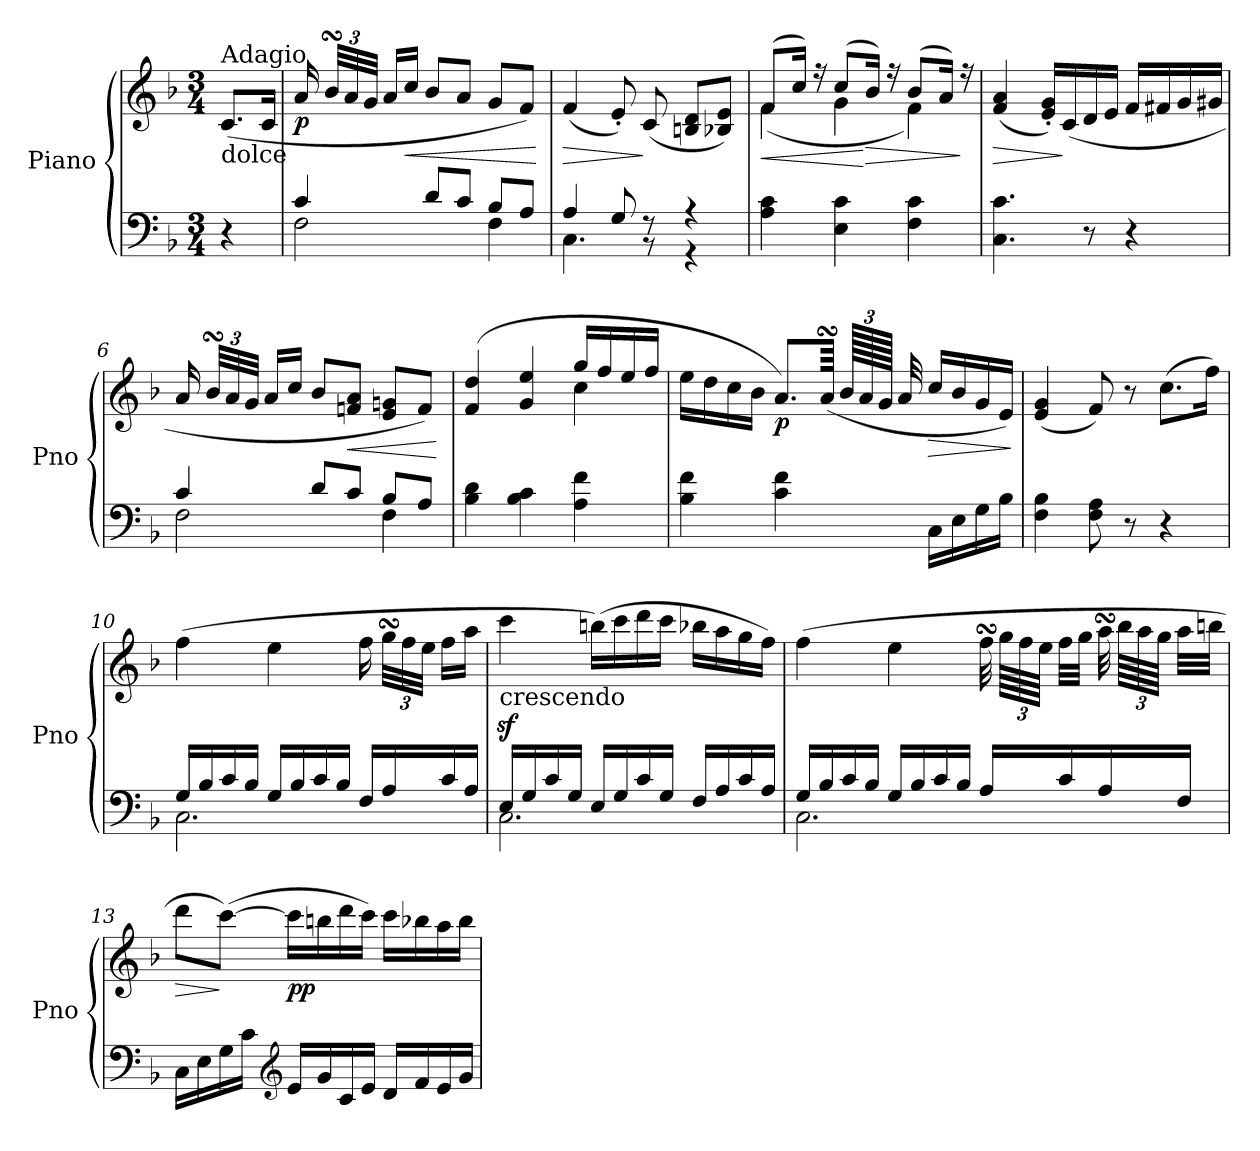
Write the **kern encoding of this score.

**kern	**kern	**dynam
*part1	*part1	*part1
*staff2	*staff1	*staff1/2
*I"Piano	*	*
*I'Pno	*	*
*clefF4	*clefG2	*
*k[b-]	*k[b-]	*
*F:	*F:	*
*M3/4	*M3/4	*
=1	=1	=1
!	!LO:TX:a:t=Adagio	!
!	!LO:TX:b:t=dolce	!
4r	(8.c/L	.
.	16c/Jk	.
=2	=2	=2
*^	*	*
!	!	!	!LO:DY:b
4c/	2F\	16a/	p
*	*	*Xbrackettup	*
.	.	48b-sSSs/LLL	.
.	.	48a/	.
.	.	48g/JJJ	.
.	.	16a/LL	.
!	!	!	!LO:HP:b
.	.	16cc/JJ	<
8d/L	.	8b-/L	.
8c/J	.	8a/J	.
8B-/L	4F\	8g/L	.
8A/J	.	8f/J)	.
*v	*v	*	*
.	.	[
=3	=3	=3
*^	*	*
!	!	!	!LO:HP:b
4.C\	4A/	(4f/	>
.	8G/	8e'/)	.
8r	8r	(8c/	]
4r	4r	8Bn/ 8d/L	.
.	.	8B-X/ 8e/J)	.
*v	*v	*	*
=4	=4	=4
!	!	!LO:HP:b
*	*^	*
4A\ 4c\	(8f/L	(4f\	<
.	16cc/Jk)	.	.
.	16r	.	.
4E\ 4c\	(8cc/L	4g\	.
!	!	!	!LO:HP:n=1:b
.	16b-/Jk)	.	[ >
.	16r	.	.
4F\ 4c\	(8b-/L	4f\)	.
.	16a/Jk)	.	.
.	16r	.	]
*	*v	*v	*
=5	=5	=5
!	!	!LO:HP:b
4.C\ 4.c\	(4f/ 4a/	>
.	16e/' 16g/'LL)	.
.	(16c/	]
8r	16d/	.
.	16e/JJ	.
4r	16f/LL	.
.	16f#X/	.
.	16g/	.
.	16g#X/JJ	.
!!LO:LB:g=z
=6	=6	=6
*^	*	*
4c/	2F\	16a/	.
.	.	48b-sSSs/LLL	.
.	.	48a/	.
.	.	48g/JJJ	.
.	.	16a/LL	.
.	.	16cc/JJ	.
8d/L	.	8b-/L	.
!	!	!	!LO:HP:b
8c/J	.	8fn/ 8a/J	<
8B-/L	4F\	8e/ 8gn/L	.
8A/J	.	8f/J)	.
*v	*v	*	*
.	.	[
=7	=7	=7
*	*^	*
4B-\ 4d\	(4f/ 4dd/	2ryy	.
4B-\ 4c\	4g/ 4ee/	.	.
4A\ 4f\	4cc\	16gg/LL	.
.	.	16ff/	.
.	.	16ee/	.
.	.	16ff/JJ	.
*	*v	*v	*
=8	=8	=8
4B-\ 4f\	16ee\LL	.
.	16dd\	.
.	16cc\	.
.	16b-\JJ	.
!	!	!LO:DY:b
4c\ 4f\	8.a/L)	p
.	(64asSsS/Jkkk	.
.	192b-/LLLLL	.
.	192a/	.
.	192g/JJJJJ	.
.	32a/	.
!	!	!LO:HP:b
16C\LL	16cc/LL	>
16E\	16b-/	.
16G\	16g/	.
16B-\JJ	16e/JJ)	.
.	.	]
=9	=9	=9
4F\ 4B-\	(4e/ 4g/	.
8F\ 8A\	8f/)	.
8r	8r	.
4r	(8.cc\L	.
.	16ff\Jk)	.
=10	=10	=10
*^	*	*
16G/LL	2.C\	(4ff\	.
16B-/	.	.	.
16c/	.	.	.
16B-/JJ	.	.	.
16G/LL	.	4ee\	.
16B-/	.	.	.
16c/	.	.	.
16B-/JJ	.	.	.
16F/LL	.	16ff\	.
16A/	.	48ggsSSS\LLL	.
.	.	48ff\	.
.	.	48ee\JJJ	.
16c/	.	16ff\LL	.
16A/JJ	.	16aa\JJ	.
!!LO:LB:g=z
=11	=11	=11	=11
!	!	!LO:TX:b:t=crescendo	!
16E/LL	2.C\	4cccz<\	.
16G/	.	.	.
16c/	.	.	.
16G/JJ	.	.	.
16E/LL	.	(16bbn\LL)	.
16G/	.	16ccc\	.
16c/	.	16ddd\	.
16G/JJ	.	16ccc\JJ	.
16F/LL	.	16bb-X\LL	.
16A/	.	16aa\	.
16c/	.	16gg\	.
16A/JJ	.	16ff\JJ)	.
=12	=12	=12	=12
16G/LL	2.C\	(4ff\	.
16B-/	.	.	.
16c/	.	.	.
16B-/JJ	.	.	.
16G/LL	.	4ee\	.
16B-/	.	.	.
16c/	.	.	.
16B-/JJ	.	.	.
16A/LL	.	32ffsSSs\	.
.	.	96gg\LLLL	.
.	.	96ff\	.
.	.	96ee\JJJJ	.
16c/	.	32ff\LLL	.
.	.	32gg\JJJ	.
16A/	.	32aasSsS\	.
.	.	96bb-\LLLL	.
.	.	96aa\	.
.	.	96gg\JJJJ	.
16F/JJ	.	32aa\LLL	.
.	.	32bbn\JJJ	.
*v	*v	*	*
=13	=13	=13
!	!	!LO:HP:b
16C\LL	8ddd\L	>
16E\	.	.
16G\	([8ccc\J)	]
16c\JJ	.	.
*clefG2	*	*
!	!	!LO:DY:b
16e/LL	16ccc\LL]	pp
16g/	16bbn\	.
16c/	16ddd\	.
16e/JJ	16ccc\JJ)	.
16d/LL	16ccc\LL	.
16f/	16bb-X\	.
16e/	16aa\	.
16g/JJ	16bb-\JJ	.
=	=	=
*-	*-	*-
